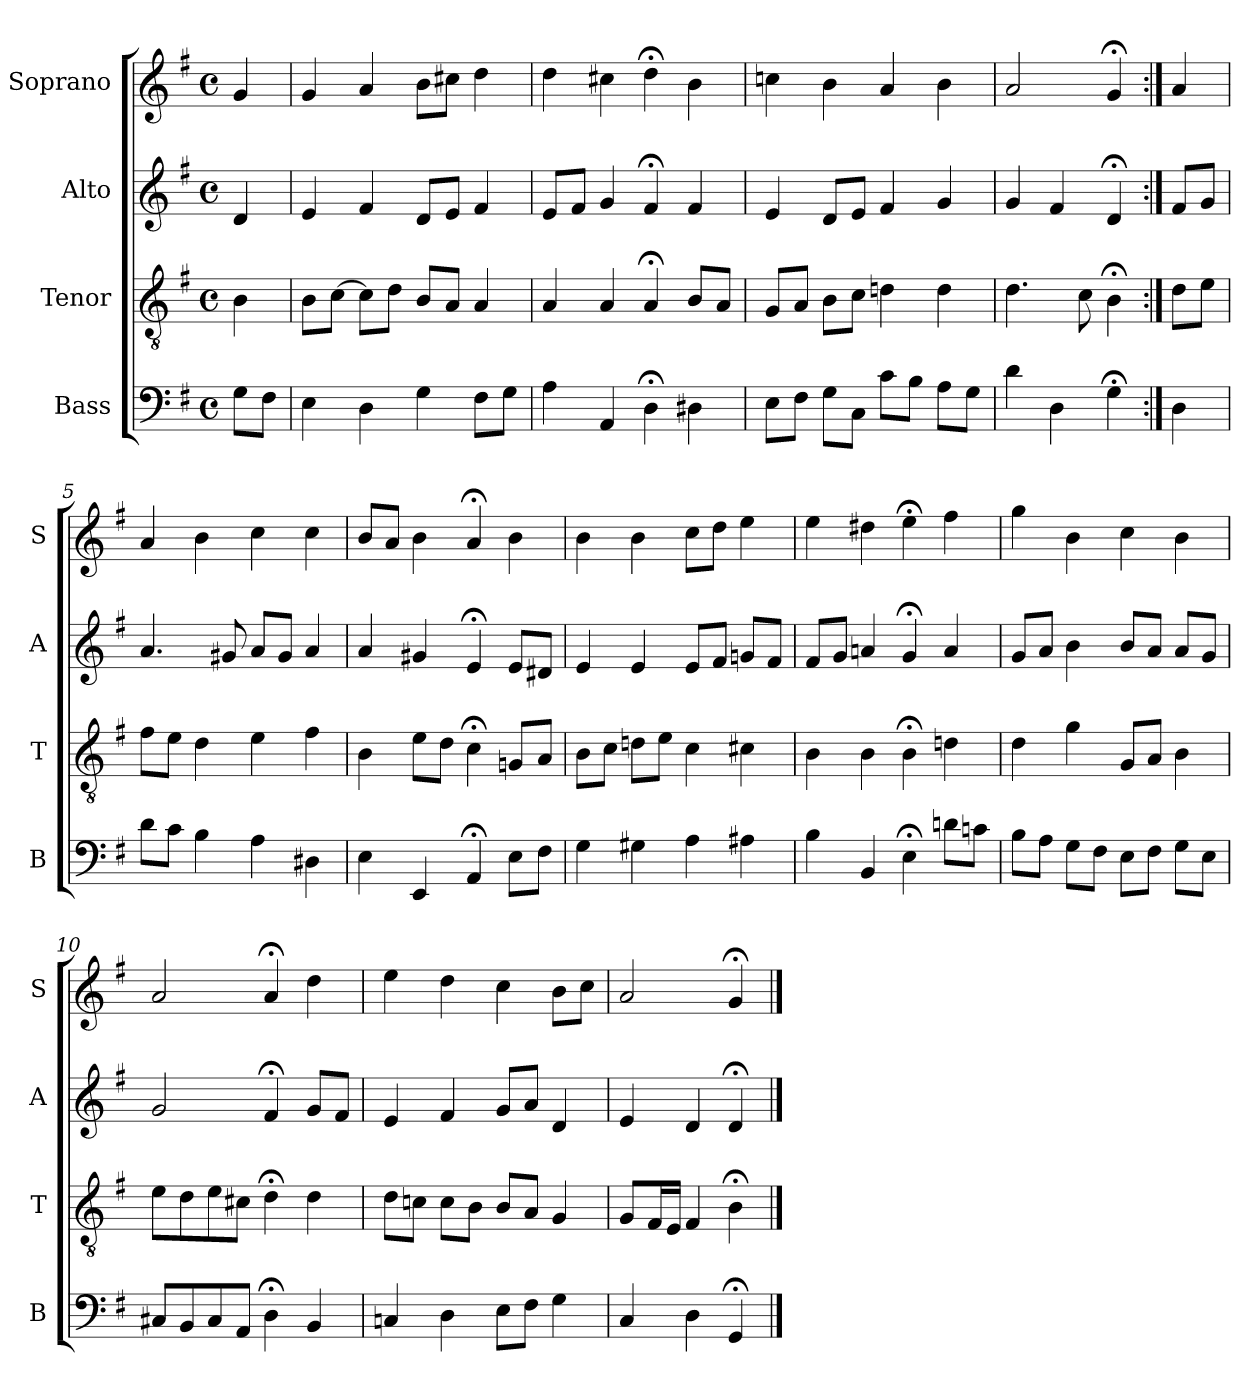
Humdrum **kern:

**kern	**kern	**kern	**kern
*part4	*part3	*part2	*part1
*staff4	*staff3	*staff2	*staff1
*I"Bass	*I"Tenor	*I"Alto	*I"Soprano
*I'B	*I'T	*I'A	*I'S
*clefF4	*clefGv2	*clefG2	*clefG2
*k[f#]	*k[f#]	*k[f#]	*k[f#]
*G:	*G:	*G:	*G:
*M4/4	*M4/4	*M4/4	*M4/4
*met(c)	*met(c)	*met(c)	*met(c)
*MM100	*MM100	*MM100	*MM100
=	=	=	=
8GL	4B	4d	4g
8F#J	.	.	.
=1	=1	=1	=1
4E	8BL	4e	4g
.	[8cJ	.	.
4D	8cL]	4f#	4a
.	8dJ	.	.
4G	8BL	8dL	8bL
.	8AJ	8eJ	8cc#XJ
8F#L	4A	4f#	4dd
8GJ	.	.	.
=2	=2	=2	=2
4A	4A	8eL	4dd
.	.	8f#J	.
4AA	4A	4g	4cc#X
4D;<	4A;<	4f#;<	4dd;<
4D#X	8BL	4f#	4b
.	8AJ	.	.
=3	=3	=3	=3
8EL	8GL	4e	4ccn
8F#J	8AJ	.	.
8GL	8BL	8dL	4b
8CJ	8cJ	8eJ	.
8cL	4dn	4f#	4a
8BJ	.	.	.
8AL	4d	4g	4b
8GJ	.	.	.
=4	=4	=4	=4
4d	4.d	4g	2a
4D	.	4f#	.
.	8c	.	.
4G;<	4B;<	4d;<	4g;<
=:|!	=:|!	=:|!	=:|!
4D	8dL	8f#L	4a
.	8eJ	8gJ	.
=5	=5	=5	=5
8dL	8f#L	4.a	4a
8cJ	8eJ	.	.
4B	4d	.	4b
.	.	8g#X	.
4A	4e	8aL	4cc
.	.	8g#J	.
4D#X	4f#	4a	4cc
=6	=6	=6	=6
4E	4B	4a	8bL
.	.	.	8aJ
4EE	8eL	4g#X	4b
.	8dJ	.	.
4AA;<	4c;<	4e;<	4a;<
8EL	8GnL	8eL	4b
8F#J	8AJ	8d#XJ	.
=7	=7	=7	=7
4G	8BL	4e	4b
.	8cJ	.	.
4G#Xi	8dniL	4ei	4bi
.	8eJ	.	.
4A	4c	8eL	8ccL
.	.	8f#J	8ddJ
4A#X	4c#X	8gnL	4ee
.	.	8f#J	.
=8	=8	=8	=8
4B	4B	8f#L	4ee
.	.	8gJ	.
4BB	4B	4an	4dd#X
4E;<	4B;<	4g;<	4ee;<
8dnL	4dn	4a	4ff#
8cnJ	.	.	.
=9	=9	=9	=9
8BL	4d	8gL	4gg
8AJ	.	8aJ	.
8GL	4g	4b	4b
8F#J	.	.	.
8EL	8GL	8bL	4cc
8F#J	8AJ	8aJ	.
8GL	4B	8aL	4b
8EJ	.	8gJ	.
=10	=10	=10	=10
8C#XiL	8eiL	2gi	2ai
8BB	8d	.	.
8C#	8e	.	.
8AAJ	8c#XJ	.	.
4D;<	4d;<	4f#;<	4a;<
4BB	4d	8gL	4dd
.	.	8f#J	.
=11	=11	=11	=11
4Cn	8dL	4e	4ee
.	8cnJ	.	.
4D	8cL	4f#	4dd
.	8BJ	.	.
8EL	8BL	8gL	4cc
8F#J	8AJ	8aJ	.
4G	4G	4d	8bL
.	.	.	8ccJ
=12	=12	=12	=12
4C	8GL	4e	2a
.	16F#L	.	.
.	16EJJ	.	.
4D	4F#	4d	.
4GG;<	4B;<	4d;<	4g;<
==	==	==	==
*-	*-	*-	*-
